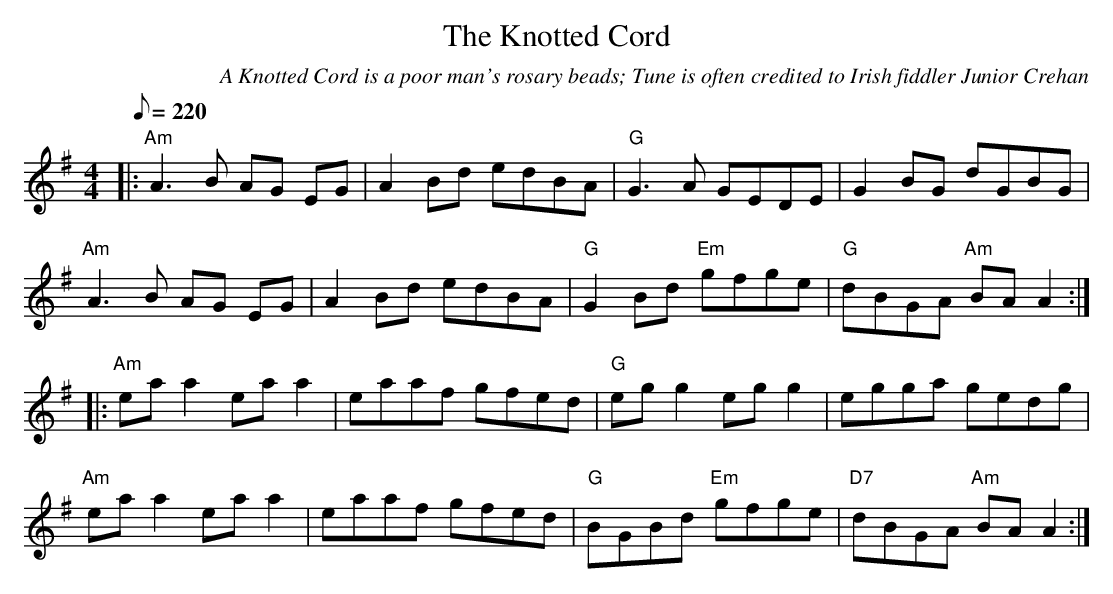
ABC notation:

X:1
T:Knotted Cord, The
C:A Knotted Cord is a poor man's rosary beads; Tune is often credited to Irish fiddler Junior Crehan
M:4/4
L:1/8
Q:220
K:Ador
|:"Am"A3B AG EG|A2 Bd edBA|"G"G3A GEDE|G2 BG dGBG|
"Am"A3B AG EG|A2 Bd edBA|"G"G2Bd "Em"gfge|"G" dBGA "Am"BA A2:|
|:"Am"ea a2 ea a2|eaaf gfed|"G"eg g2 eg g2|egga gedg|
"Am"ea a2 ea a2|eaaf gfed|"G"BGBd "Em"gfge|"D7"dBGA "Am"BA A2:|
